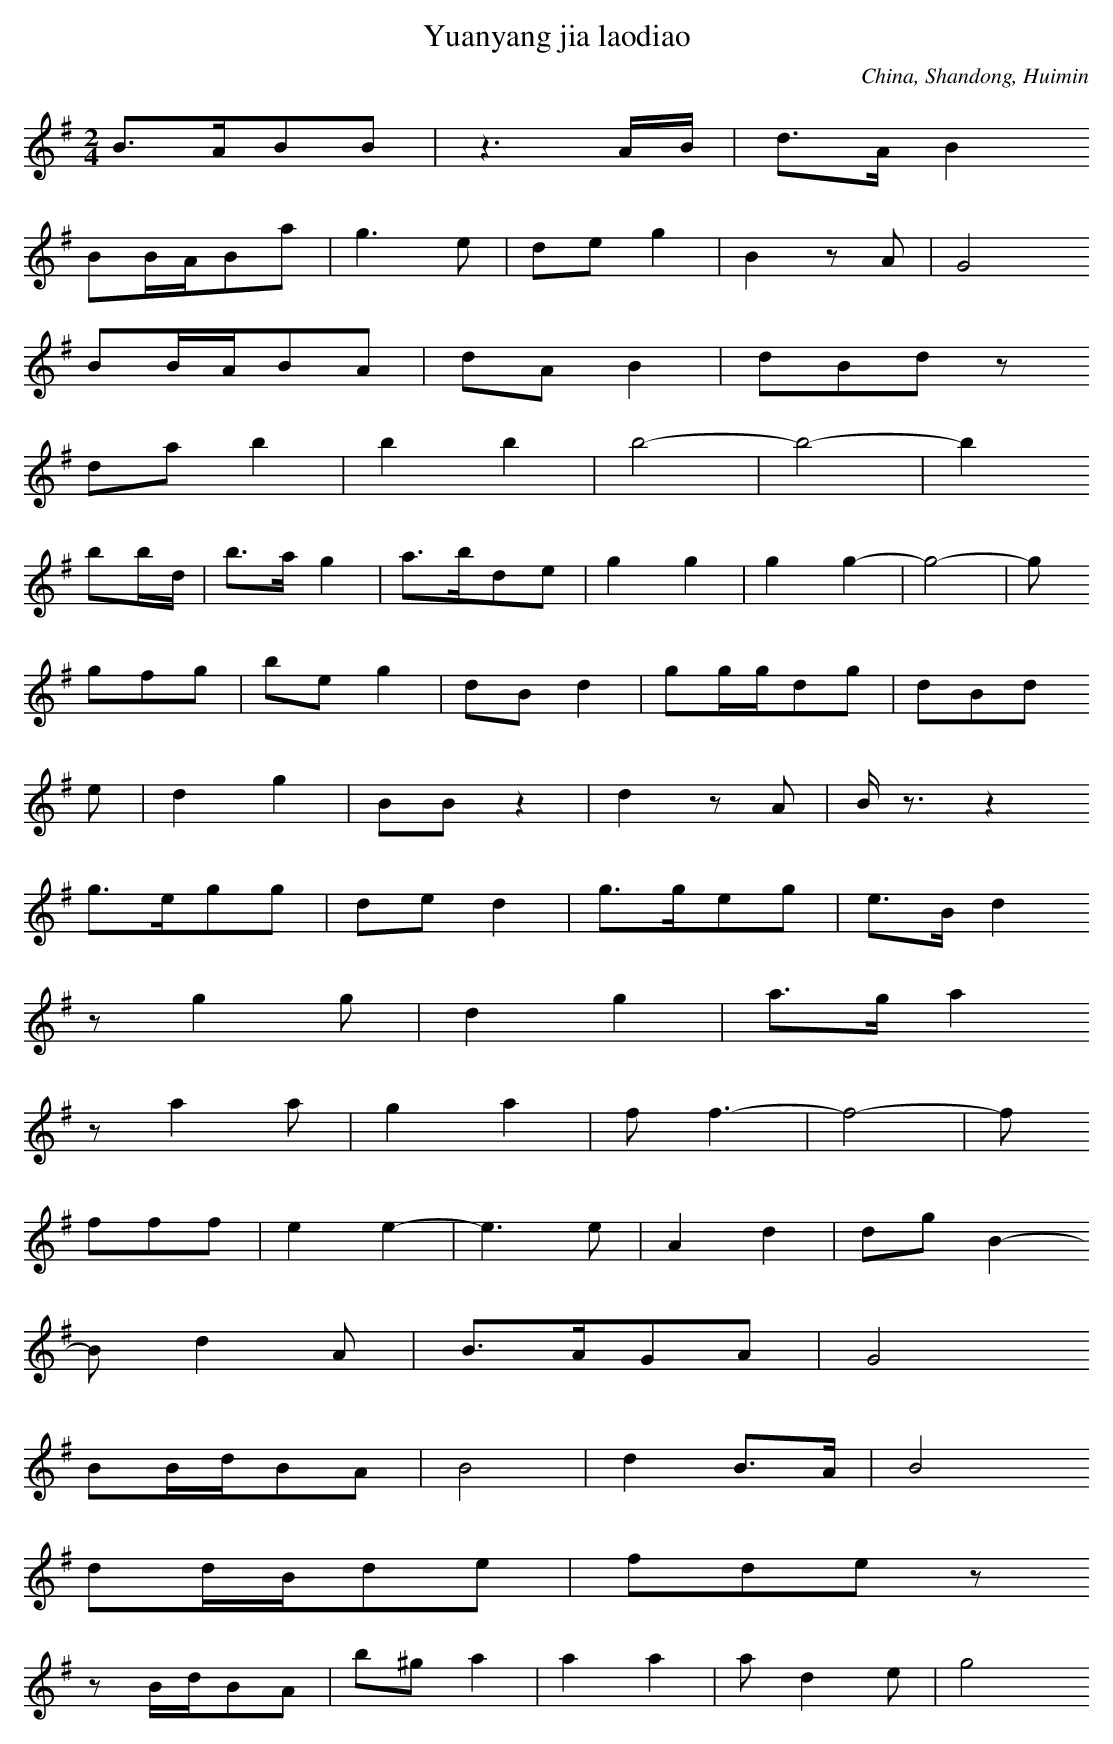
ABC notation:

X:1
T: Yuanyang jia laodiao
O: China, Shandong, Huimin
M: 2/4
L: 1/16
K: G
B3AB2B2 | z6AB | d3AB4
B2BAB2a2 | g6e2 | d2e2g4 | B4z2A2 | G8
B2BAB2A2 | d2A2B4 | d2B2d2z2
d2a2b4 | b4b4 | b8- | b8- | b4
b2bd | b3ag4 | a3bd2e2 | g4g4 | g4g4- | g8- | g2
g2f2g2 | b2e2g4 | d2B2d4 | g2ggd2g2 | d2B2d2
e2 | d4g4 | B2B2z4 | d4z2A2 | Bz3-z4
g3eg2g2 | d2e2d4 | g3ge2g2 | e3Bd4
z2g4g2 | d4g4 | a3ga4
z2a4a2 | g4a4 | f2f6- | f8- | f2
f2f2f2 | e4e4- | e6e2 | A4d4 | d2g2B4
-B2d4A2 | B3AG2A2 | G8
B2BdB2A2 | B8 | d4B3A | B8
d2dBd2e2 | f2d2e2z2
z2BdB2A2 | b2^g2a4 | a4a4 | a2d4e2 | g8
